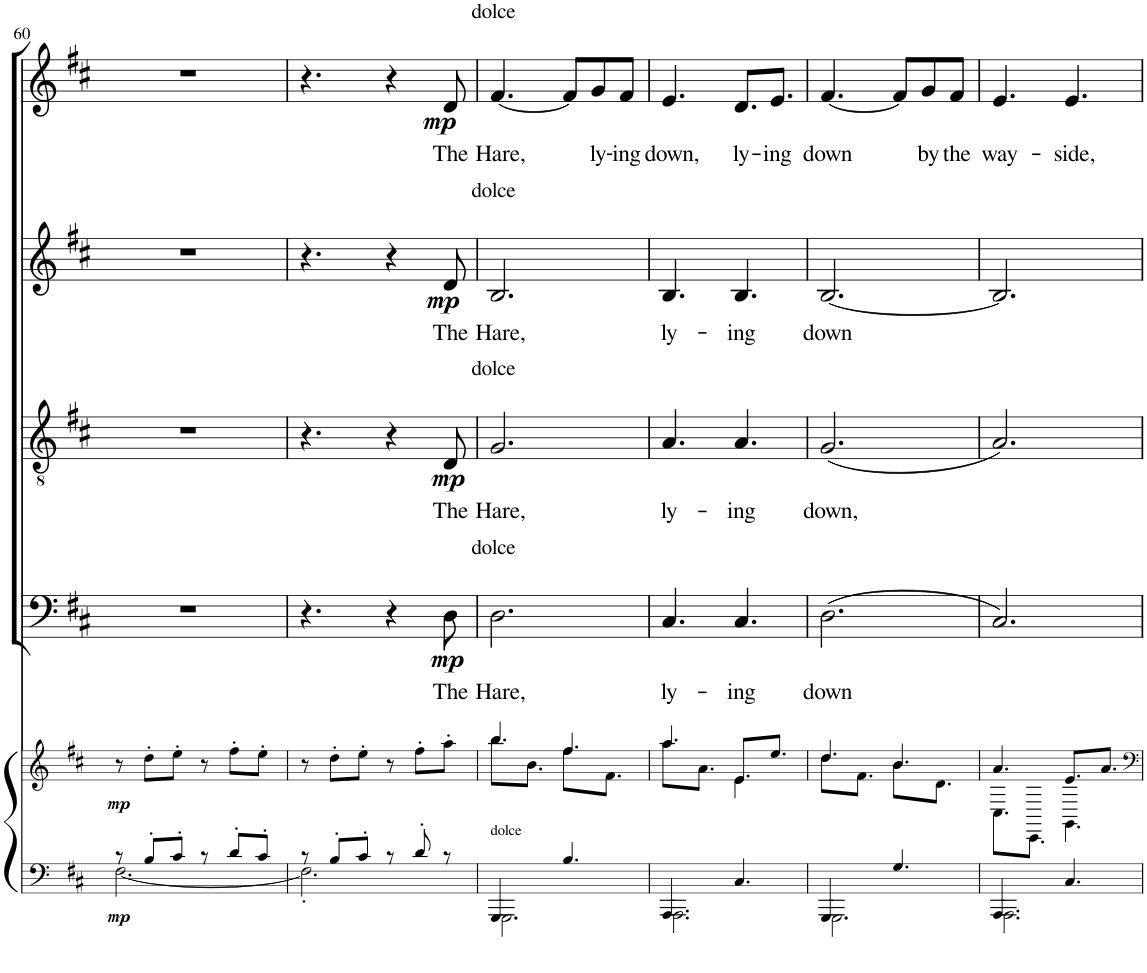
**kern	**dynam	**kern	**dynam	**kern	**text	**dynam	**kern	**text	**dynam	**kern	**text	**dynam	**kern	**text	**dynam
*part6	*part6	*part5	*part5	*part4	*part4	*part4	*part3	*part3	*part3	*part2	*part2	*part2	*part1	*part1	*part1
*staff6	*staff6	*staff5	*staff5	*staff4	*staff4	*staff4	*staff3	*staff3	*staff3	*staff2	*staff2	*staff2	*staff1	*staff1	*staff1
*I"Piano	*	*I"Piano	*	*I"Bassi	*	*	*I"Tenori	*	*	*I"Contralti	*	*	*I"Soprani	*	*
*I'Pno	*	*I'Pno	*	*	*	*	*	*	*	*	*	*	*	*	*
!!LO:PB:g=z
*clefF4	*	*clefG2	*	*clefF4	*	*	*clefGv2	*	*	*clefG2	*	*	*clefG2	*	*
*	*	*	*	*	*	*	*	*	*	*	*	*	*Trd1c2	*	*
*k[f#c#]	*	*k[f#c#]	*	*k[f#c#]	*	*	*k[f#c#]	*	*	*k[f#c#]	*	*	*k[f#c#]	*	*
*D:	*	*D:	*	*D:	*	*	*D:	*	*	*D:	*	*	*D:	*	*
*M6/8	*	*M6/8	*	*M6/8	*	*	*M6/8	*	*	*M6/8	*	*	*M6/8	*	*
=60	=60	=60	=60	=60	=60	=60	=60	=60	=60	=60	=60	=60	=60	=60	=60
*^	*	*	*	*	*	*	*	*	*	*	*	*	*	*	*
!	!	!LO:DY:b	!	!LO:DY:b	!	!	!	!	!	!	!	!	!	!	!	!
8r	[2.F#\	mp	8r	mp	2.r	.	.	2.r	.	.	2.r	.	.	2.r	.	.
8B'/L	.	.	8dd'\L	.	.	.	.	.	.	.	.	.	.	.	.	.
8c#'/J	.	.	8ee'\J	.	.	.	.	.	.	.	.	.	.	.	.	.
8r	.	.	8r	.	.	.	.	.	.	.	.	.	.	.	.	.
8d'/L	.	.	8ff#'\L	.	.	.	.	.	.	.	.	.	.	.	.	.
8c#'/J	.	.	8ee'\J	.	.	.	.	.	.	.	.	.	.	.	.	.
=61	=61	=61	=61	=61	=61	=61	=61	=61	=61	=61	=61	=61	=61	=61	=61	=61
8r	2.F#'\]	.	8r	.	4.r	.	.	4.r	.	.	4.r	.	.	4.r	.	.
8B'/L	.	.	8dd'\L	.	.	.	.	.	.	.	.	.	.	.	.	.
8c#'/J	.	.	8ee'\J	.	.	.	.	.	.	.	.	.	.	.	.	.
8r	.	.	8r	.	4r	.	.	4r	.	.	4r	.	.	4r	.	.
8d'/	.	.	8ff#'\L	.	.	.	.	.	.	.	.	.	.	.	.	.
!	!	!	!	!	!	!LO:LY:b	!LO:DY:b	!	!LO:LY:b	!LO:DY:b	!	!LO:LY:b	!LO:DY:b	!	!LO:LY:b	!LO:DY:b
8r	.	.	8aa'\J	.	8D\	The	mp	8D/	The	mp	8d/	The	mp	8d/	The	mp
!	!	!	!	!	!	!	!	!	!	!	!	!	!	!LO:TX:a:t=dolce	!	!
!	!	!	!	!	!	!	!	!	!	!	!LO:TX:a:t=dolce	!	!	!	!	!
!	!	!	!	!	!	!	!	!LO:TX:a:t=dolce	!	!	!	!	!	!	!	!
!	!	!	!	!	!LO:TX:a:t=dolce	!	!	!	!	!	!	!	!	!	!	!
=62	=62	=62	=62	=62	=62	=62	=62	=62	=62	=62	=62	=62	=62	=62	=62	=62
*	*	*	*^	*	*	*	*	*	*	*	*	*	*	*	*	*
!LO:TX:a:t=dolce	!	!	!	!	!	!	!	!	!	!	!	!	!	!	!	!	!
!	!	!	!	!	!	!	!LO:LY:b	!	!	!LO:LY:b	!	!	!LO:LY:b	!	!	!LO:LY:b	!
4.GGG/	2.GGG\	.	4.bb/	8.bb\L	.	2.D\	Hare,	.	2.G/	Hare,	.	2.B/	Hare,	.	[4.f#/	Hare,	.
.	.	.	.	8.b\J	.	.	.	.	.	.	.	.	.	.	.	.	.
4.B/	.	.	4.ff#/	8.ff#\L	.	.	.	.	.	.	.	.	.	.	8f#/L]	.	.
!	!	!	!	!	!	!	!	!	!	!	!	!	!	!	!	!LO:LY:b	!
.	.	.	.	.	.	.	.	.	.	.	.	.	.	.	8g/	ly-	.
.	.	.	.	8.f#\J	.	.	.	.	.	.	.	.	.	.	.	.	.
!	!	!	!	!	!	!	!	!	!	!	!	!	!	!	!	!LO:LY:b	!
.	.	.	.	.	.	.	.	.	.	.	.	.	.	.	8f#/J	-ing	.
=63	=63	=63	=63	=63	=63	=63	=63	=63	=63	=63	=63	=63	=63	=63	=63	=63	=63
!	!	!	!	!	!	!	!LO:LY:b	!	!	!LO:LY:b	!	!	!LO:LY:b	!	!	!LO:LY:b	!
4.AAA/	2.AAA\	.	4.aa/	8.aa\L	.	4.C#/	ly-	.	4.A/	ly-	.	4.B/	ly-	.	4.e/	down,	.
.	.	.	.	8.a\J	.	.	.	.	.	.	.	.	.	.	.	.	.
!	!	!	!	!	!	!	!LO:LY:b	!	!	!LO:LY:b	!	!	!LO:LY:b	!	!	!LO:LY:b	!
4.C#/	.	.	8.e/L	4.e\	.	4.C#/	-ing	.	4.A/	-ing	.	4.B/	-ing	.	8.d/L	ly-	.
!	!	!	!	!	!	!	!	!	!	!	!	!	!	!	!	!LO:LY:b	!
.	.	.	8.ee/J	.	.	.	.	.	.	.	.	.	.	.	8.e/J	-ing	.
=64	=64	=64	=64	=64	=64	=64	=64	=64	=64	=64	=64	=64	=64	=64	=64	=64	=64
!	!	!	!	!	!	!	!LO:LY:b	!	!	!LO:LY:b	!	!	!LO:LY:b	!	!	!LO:LY:b	!
4.GGG/	2.GGG\	.	4.dd/	8.dd\L	.	(2.D\	down	.	(2.G/	down,	.	[2.B/	down	.	[4.f#/	down	.
.	.	.	.	8.f#\J	.	.	.	.	.	.	.	.	.	.	.	.	.
4.G/	.	.	4.b/	8.b\L	.	.	.	.	.	.	.	.	.	.	8f#/L]	.	.
!	!	!	!	!	!	!	!	!	!	!	!	!	!	!	!	!LO:LY:b	!
.	.	.	.	.	.	.	.	.	.	.	.	.	.	.	8g/	by	.
.	.	.	.	8.d\J	.	.	.	.	.	.	.	.	.	.	.	.	.
!	!	!	!	!	!	!	!	!	!	!	!	!	!	!	!	!LO:LY:b	!
.	.	.	.	.	.	.	.	.	.	.	.	.	.	.	8f#/J	the	.
=65	=65	=65	=65	=65	=65	=65	=65	=65	=65	=65	=65	=65	=65	=65	=65	=65	=65
!	!	!	!	!	!	!	!	!	!	!	!	!	!	!	!	!LO:LY:b	!
4.AAA/	2.AAA\	.	4.a/	8.C#\L	.	2.C#/)	.	.	2.A/)	.	.	2.B/]	.	.	4.e/	way-	.
.	.	.	.	8.CC#\J	.	.	.	.	.	.	.	.	.	.	.	.	.
!	!	!	!	!	!	!	!	!	!	!	!	!	!	!	!	!LO:LY:b	!
4.C#/	.	.	8.e/L	4.GG\	.	.	.	.	.	.	.	.	.	.	4.e/	-side,	.
.	.	.	8.a/J	.	.	.	.	.	.	.	.	.	.	.	.	.	.
*v	*v	*	*	*	*	*	*	*	*	*	*	*	*	*	*	*	*
*	*	*v	*v	*	*	*	*	*	*	*	*	*	*	*	*	*
=	=	=	=	=	=	=	=	=	=	=	=	=	=	=	=
*-	*-	*-	*-	*-	*-	*-	*-	*-	*-	*-	*-	*-	*-	*-	*-
